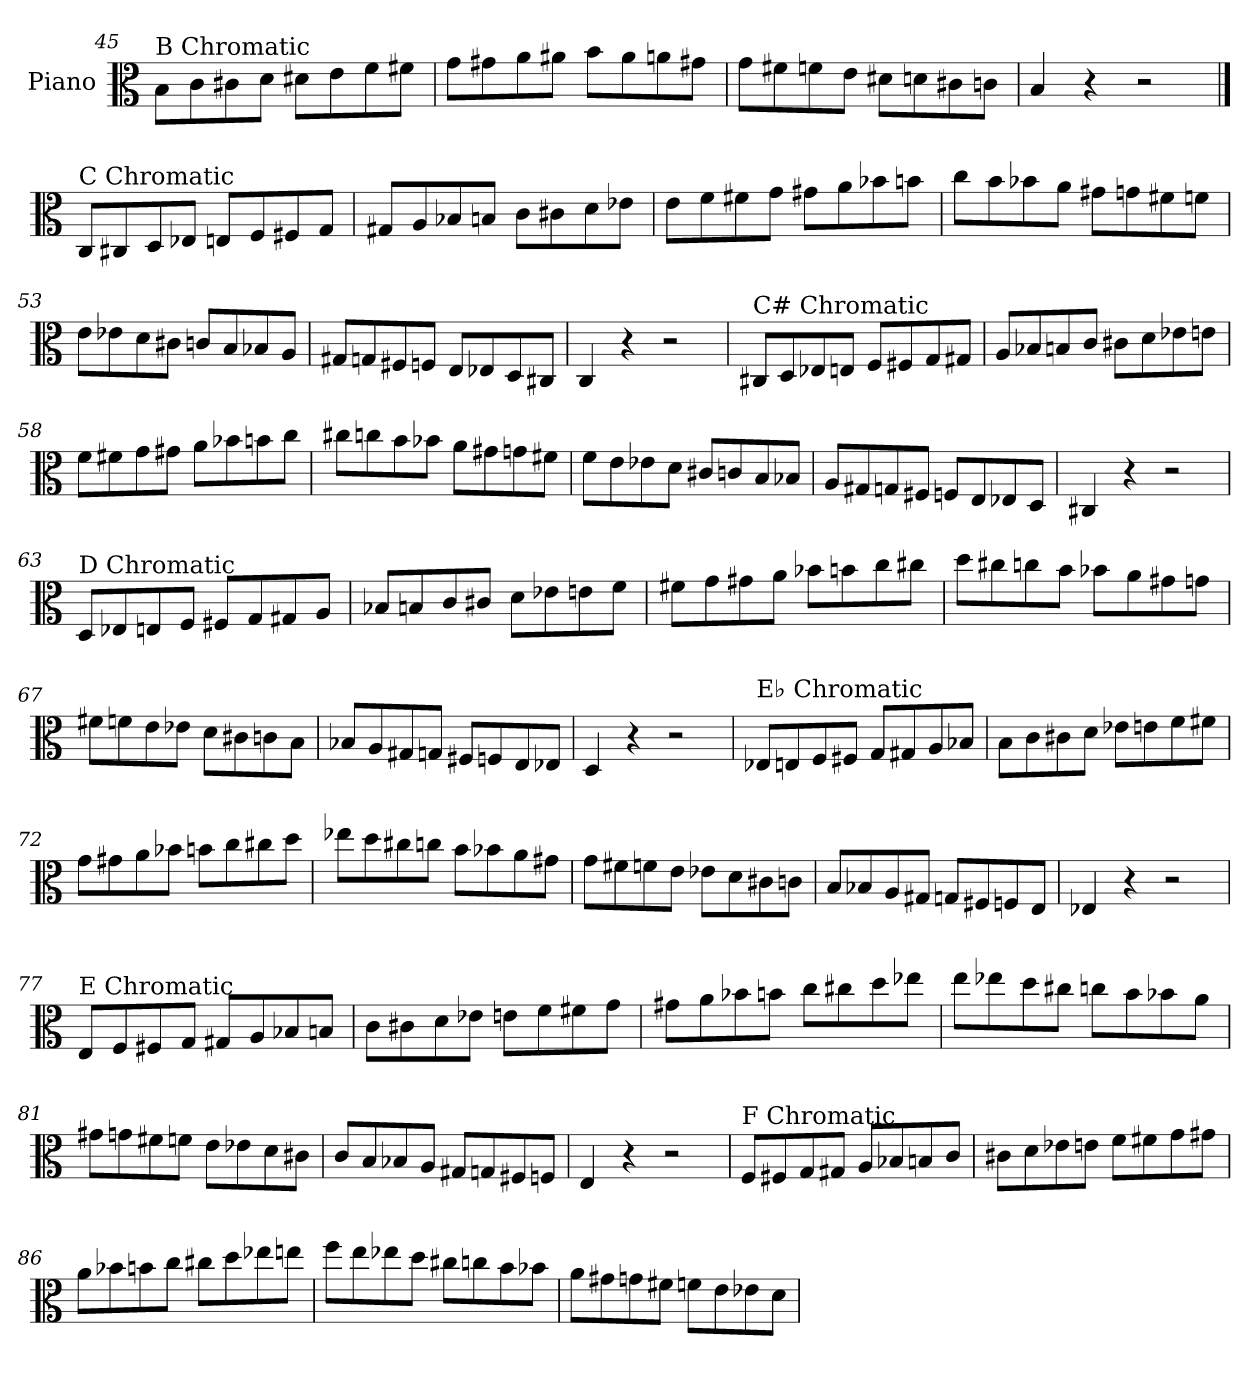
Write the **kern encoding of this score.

**kern
*part1
*staff1
*I"Piano
*I'Pno.
!!LO:LB:g=z
*clefC3
*k[]
=45
!LO:TX:a:t=B Chromatic
8B\L
8c\
8c#X\
8d\J
8d#X\L
8e\
8f\
8f#X\J
=46
8g\L
8g#X\
8a\
8a#X\J
8b\L
8a#\
8an\
8g#X\J
=47
8g\L
8f#X\
8fn\
8e\J
8d#X\L
8dn\
8c#X\
8cn\J
=48
4B/
4r
2r
!!LO:PB:g=z
==49
!LO:TX:a:t=C Chromatic
8C/L
8C#X/
8D/
8E-X/J
8En/L
8F/
8F#X/
8G/J
=50
8G#X/L
8A/
8B-X/
8Bn/J
8c\L
8c#X\
8d\
8e-X\J
=51
8e\L
8f\
8f#X\
8g\J
8g#X\L
8a\
8b-X\
8bn\J
!!LO:LB:g=z
=52
8cc\L
8b\
8b-X\
8a\J
8g#X\L
8gn\
8f#X\
8fn\J
=53
8e\L
8e-X\
8d\
8c#X\J
8cn/L
8B/
8B-X/
8A/J
=54
8G#X/L
8Gn/
8F#X/
8Fn/J
8E/L
8E-X/
8D/
8C#X/J
=55
4C/
4r
2r
!!LO:LB:g=z
=56
!LO:TX:a:t=C# Chromatic
8C#X/L
8D/
8E-X/
8En/J
8F/L
8F#X/
8G/
8G#X/J
=57
8A/L
8B-X/
8Bn/
8c/J
8c#X\L
8d\
8e-X\
8en\J
=58
8f\L
8f#X\
8g\
8g#X\J
8a\L
8b-X\
8bn\
8cc\J
!!LO:LB:g=z
=59
8cc#X\L
8ccn\
8b\
8b-X\J
8a\L
8g#X\
8gn\
8f#X\J
=60
8f\L
8e\
8e-X\
8d\J
8c#X/L
8cn/
8B/
8B-X/J
=61
8A/L
8G#X/
8Gn/
8F#X/J
8Fn/L
8E/
8E-X/
8D/J
=62
4C#X/
4r
2r
!!LO:LB:g=z
=63
!LO:TX:a:t=D Chromatic
8D/L
8E-X/
8En/
8F/J
8F#X/L
8G/
8G#X/
8A/J
=64
8B-X/L
8Bn/
8c/
8c#X/J
8d\L
8e-X\
8en\
8f\J
=65
8f#X\L
8g\
8g#X\
8a\J
8b-X\L
8bn\
8cc\
8cc#X\J
!!LO:LB:g=z
=66
8dd\L
8cc#X\
8ccn\
8b\J
8b-X\L
8a\
8g#X\
8gn\J
=67
8f#X\L
8fn\
8e\
8e-X\J
8d\L
8c#X\
8cn\
8B\J
=68
8B-X/L
8A/
8G#X/
8Gn/J
8F#X/L
8Fn/
8E/
8E-X/J
=69
4D/
4r
2r
!!LO:LB:g=z
=70
!LO:TX:a:t=E♭ Chromatic
8E-X/L
8En/
8F/
8F#X/J
8G/L
8G#X/
8A/
8B-X/J
=71
8B\L
8c\
8c#X\
8d\J
8e-X\L
8en\
8f\
8f#X\J
=72
8g\L
8g#X\
8a\
8b-X\J
8bn\L
8cc\
8cc#X\
8dd\J
!!LO:LB:g=z
=73
8ee-X\L
8dd\
8cc#X\
8ccn\J
8b\L
8b-X\
8a\
8g#X\J
=74
8g\L
8f#X\
8fn\
8e\J
8e-X\L
8d\
8c#X\
8cn\J
=75
8B/L
8B-X/
8A/
8G#X/J
8Gn/L
8F#X/
8Fn/
8E/J
=76
4E-X/
4r
2r
!!LO:PB:g=z
=77
!LO:TX:a:t=E Chromatic
8E/L
8F/
8F#X/
8G/J
8G#X/L
8A/
8B-X/
8Bn/J
=78
8c\L
8c#X\
8d\
8e-X\J
8en\L
8f\
8f#X\
8g\J
=79
8g#X\L
8a\
8b-X\
8bn\J
8cc\L
8cc#X\
8dd\
8ee-X\J
!!LO:LB:g=z
=80
8ee\L
8ee-X\
8dd\
8cc#X\J
8ccn\L
8b\
8b-X\
8a\J
=81
8g#X\L
8gn\
8f#X\
8fn\J
8e\L
8e-X\
8d\
8c#X\J
=82
8c/L
8B/
8B-X/
8A/J
8G#X/L
8Gn/
8F#X/
8Fn/J
=83
4E/
4r
2r
!!LO:LB:g=z
=84
!LO:TX:a:t=F Chromatic
8F/L
8F#X/
8G/
8G#X/J
8A/L
8B-X/
8Bn/
8c/J
=85
8c#X\L
8d\
8e-X\
8en\J
8f\L
8f#X\
8g\
8g#X\J
=86
8a\L
8b-X\
8bn\
8cc\J
8cc#X\L
8dd\
8ee-X\
8een\J
!!LO:LB:g=z
=87
8ff\L
8ee\
8ee-X\
8dd\J
8cc#X\L
8ccn\
8b\
8b-X\J
=88
8a\L
8g#X\
8gn\
8f#X\J
8fn\L
8e\
8e-X\
8d\J
=
*-
